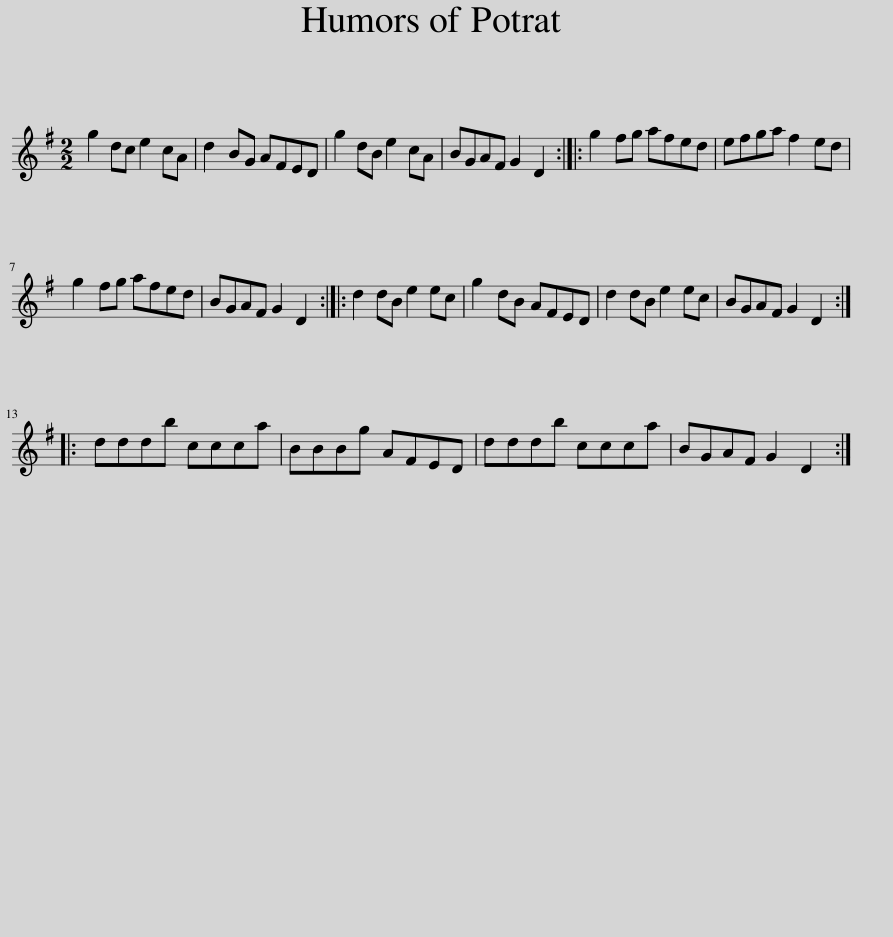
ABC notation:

X:1
L:1/8
M:2/2
I:linebreak $
K:G
V:1 treble
V:1
 g2 dc e2 cA | d2 BG AFED | g2 dB e2 cA | BGAF G2 D2 :: g2 fg afed | %5
 efga f2 ed |$ g2 fg afed | BGAF G2 D2 :: d2 dB e2 ec | g2 dB AFED | %10
 d2 dB e2 ec | BGAF G2 D2 ::$ dddb ccca | BBBg AFED | dddb ccca | %15
 BGAF G2 D2 :| %16
